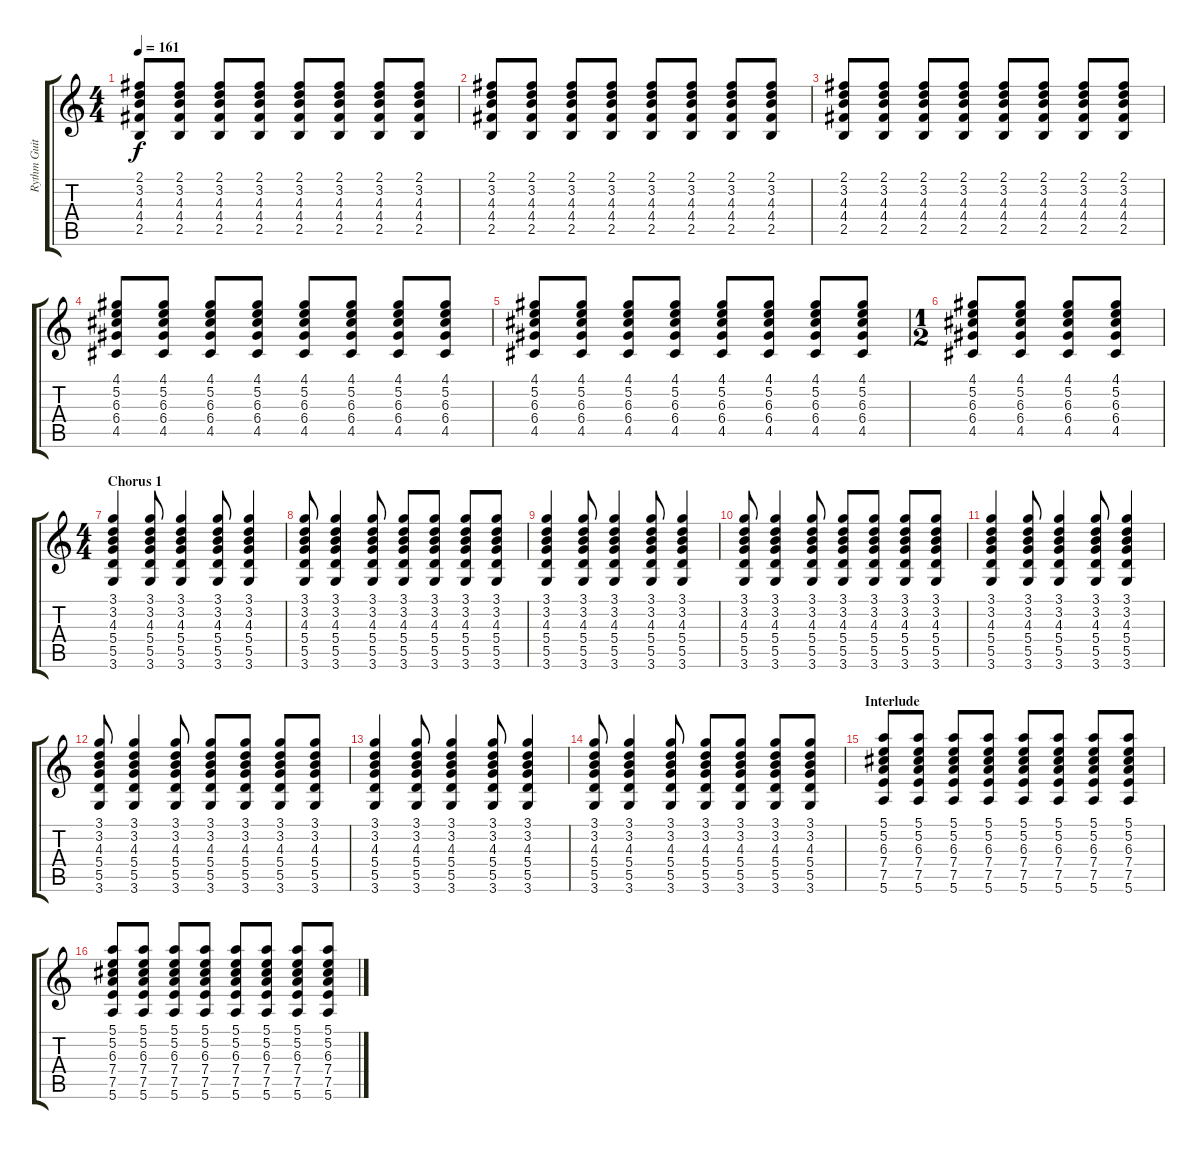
\track ("Rythm Guitar" "Rythm Guit") {instrument electricguitarclean}
\staff {score tabs}
\tuning (E4 B3 G3 D3 A2 E2) {hide}
\ts (4 4)
\tempo 161
\clef g2
\ks c
(2.1 3.2 4.3 4.4 2.5).8{dy f} (2.1 3.2 4.3 4.4 2.5).8 (2.1 3.2 4.3 4.4 2.5).8 (2.1 3.2 4.3 4.4 2.5).8 (2.1 3.2 4.3 4.4 2.5).8 (2.1 3.2 4.3 4.4 2.5).8 (2.1 3.2 4.3 4.4 2.5).8 (2.1 3.2 4.3 4.4 2.5).8 |
(2.1 3.2 4.3 4.4 2.5).8 (2.1 3.2 4.3 4.4 2.5).8 (2.1 3.2 4.3 4.4 2.5).8 (2.1 3.2 4.3 4.4 2.5).8 (2.1 3.2 4.3 4.4 2.5).8 (2.1 3.2 4.3 4.4 2.5).8 (2.1 3.2 4.3 4.4 2.5).8 (2.1 3.2 4.3 4.4 2.5).8 |
(2.1 3.2 4.3 4.4 2.5).8 (2.1 3.2 4.3 4.4 2.5).8 (2.1 3.2 4.3 4.4 2.5).8 (2.1 3.2 4.3 4.4 2.5).8 (2.1 3.2 4.3 4.4 2.5).8 (2.1 3.2 4.3 4.4 2.5).8 (2.1 3.2 4.3 4.4 2.5).8 (2.1 3.2 4.3 4.4 2.5).8 |
(4.1 5.2 6.3 6.4 4.5).8 (4.1 5.2 6.3 6.4 4.5).8 (4.1 5.2 6.3 6.4 4.5).8 (4.1 5.2 6.3 6.4 4.5).8 (4.1 5.2 6.3 6.4 4.5).8 (4.1 5.2 6.3 6.4 4.5).8 (4.1 5.2 6.3 6.4 4.5).8 (4.1 5.2 6.3 6.4 4.5).8 |
(4.1 5.2 6.3 6.4 4.5).8 (4.1 5.2 6.3 6.4 4.5).8 (4.1 5.2 6.3 6.4 4.5).8 (4.1 5.2 6.3 6.4 4.5).8 (4.1 5.2 6.3 6.4 4.5).8 (4.1 5.2 6.3 6.4 4.5).8 (4.1 5.2 6.3 6.4 4.5).8 (4.1 5.2 6.3 6.4 4.5).8 |
\ts (1 2)
(4.1 5.2 6.3 6.4 4.5).8 (4.1 5.2 6.3 6.4 4.5).8 (4.1 5.2 6.3 6.4 4.5).8 (4.1 5.2 6.3 6.4 4.5).8 |
\ts (4 4)
\section ("" "Chorus 1")
(3.1 3.2 4.3 5.4 5.5 3.6).4 (3.1 3.2 4.3 5.4 5.5 3.6).8 (3.1 3.2 4.3 5.4 5.5 3.6).4 (3.1 3.2 4.3 5.4 5.5 3.6).8 (3.1 3.2 4.3 5.4 5.5 3.6).4 |
(3.1 3.2 4.3 5.4 5.5 3.6).8 (3.1 3.2 4.3 5.4 5.5 3.6).4 (3.1 3.2 4.3 5.4 5.5 3.6).8 (3.1 3.2 4.3 5.4 5.5 3.6).8 (3.1 3.2 4.3 5.4 5.5 3.6).8 (3.1 3.2 4.3 5.4 5.5 3.6).8 (3.1 3.2 4.3 5.4 5.5 3.6).8 |
(3.1 3.2 4.3 5.4 5.5 3.6).4 (3.1 3.2 4.3 5.4 5.5 3.6).8 (3.1 3.2 4.3 5.4 5.5 3.6).4 (3.1 3.2 4.3 5.4 5.5 3.6).8 (3.1 3.2 4.3 5.4 5.5 3.6).4 |
(3.1 3.2 4.3 5.4 5.5 3.6).8 (3.1 3.2 4.3 5.4 5.5 3.6).4 (3.1 3.2 4.3 5.4 5.5 3.6).8 (3.1 3.2 4.3 5.4 5.5 3.6).8 (3.1 3.2 4.3 5.4 5.5 3.6).8 (3.1 3.2 4.3 5.4 5.5 3.6).8 (3.1 3.2 4.3 5.4 5.5 3.6).8 |
(3.1 3.2 4.3 5.4 5.5 3.6).4 (3.1 3.2 4.3 5.4 5.5 3.6).8 (3.1 3.2 4.3 5.4 5.5 3.6).4 (3.1 3.2 4.3 5.4 5.5 3.6).8 (3.1 3.2 4.3 5.4 5.5 3.6).4 |
(3.1 3.2 4.3 5.4 5.5 3.6).8 (3.1 3.2 4.3 5.4 5.5 3.6).4 (3.1 3.2 4.3 5.4 5.5 3.6).8 (3.1 3.2 4.3 5.4 5.5 3.6).8 (3.1 3.2 4.3 5.4 5.5 3.6).8 (3.1 3.2 4.3 5.4 5.5 3.6).8 (3.1 3.2 4.3 5.4 5.5 3.6).8 |
(3.1 3.2 4.3 5.4 5.5 3.6).4 (3.1 3.2 4.3 5.4 5.5 3.6).8 (3.1 3.2 4.3 5.4 5.5 3.6).4 (3.1 3.2 4.3 5.4 5.5 3.6).8 (3.1 3.2 4.3 5.4 5.5 3.6).4 |
(3.1 3.2 4.3 5.4 5.5 3.6).8 (3.1 3.2 4.3 5.4 5.5 3.6).4 (3.1 3.2 4.3 5.4 5.5 3.6).8 (3.1 3.2 4.3 5.4 5.5 3.6).8 (3.1 3.2 4.3 5.4 5.5 3.6).8 (3.1 3.2 4.3 5.4 5.5 3.6).8 (3.1 3.2 4.3 5.4 5.5 3.6).8 |
\section ("" "Interlude")
(5.1 5.2 6.3 7.4 7.5 5.6).8 (5.1 5.2 6.3 7.4 7.5 5.6).8 (5.1 5.2 6.3 7.4 7.5 5.6).8 (5.1 5.2 6.3 7.4 7.5 5.6).8 (5.1 5.2 6.3 7.4 7.5 5.6).8 (5.1 5.2 6.3 7.4 7.5 5.6).8 (5.1 5.2 6.3 7.4 7.5 5.6).8 (5.1 5.2 6.3 7.4 7.5 5.6).8 |
(5.1 5.2 6.3 7.4 7.5 5.6).8 (5.1 5.2 6.3 7.4 7.5 5.6).8 (5.1 5.2 6.3 7.4 7.5 5.6).8 (5.1 5.2 6.3 7.4 7.5 5.6).8 (5.1 5.2 6.3 7.4 7.5 5.6).8 (5.1 5.2 6.3 7.4 7.5 5.6).8 (5.1 5.2 6.3 7.4 7.5 5.6).8 (5.1 5.2 6.3 7.4 7.5 5.6).8
